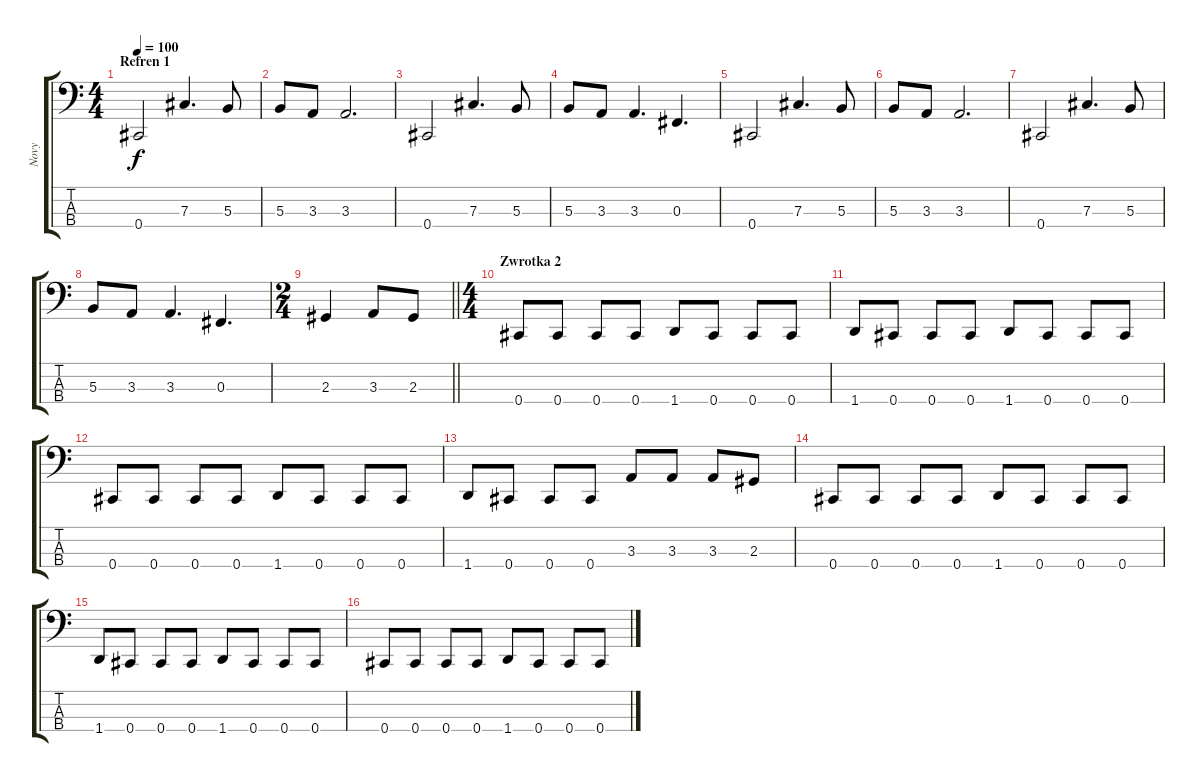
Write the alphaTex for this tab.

\track ("Novy" "Novy") {instrument electricbassfinger}
\staff {score tabs}
\tuning (E2 B1 Gb1 Db1) {hide}
\ts (4 4)
\section ("" "Refren 1")
\tempo 100
\clef f4
\ks c
0.4.2{dy f} 7.3.4{d} 5.3.8 |
5.3.8 3.3.8 3.3.2{d} |
0.4.2 7.3.4{d} 5.3.8 |
5.3.8 3.3.8 3.3.4{d} 0.3.4{d} |
0.4.2 7.3.4{d} 5.3.8 |
5.3.8 3.3.8 3.3.2{d} |
0.4.2 7.3.4{d} 5.3.8 |
5.3.8 3.3.8 3.3.4{d} 0.3.4{d} |
\ts (2 4)
\barLineRight lightlight
2.3.4 3.3.8 2.3.8 |
\ts (4 4)
\section ("" "Zwrotka 2")
0.4.8 0.4.8 0.4.8 0.4.8 1.4.8 0.4.8 0.4.8 0.4.8 |
1.4.8 0.4.8 0.4.8 0.4.8 1.4.8 0.4.8 0.4.8 0.4.8 |
0.4.8 0.4.8 0.4.8 0.4.8 1.4.8 0.4.8 0.4.8 0.4.8 |
1.4.8 0.4.8 0.4.8 0.4.8 3.3.8 3.3.8 3.3.8 2.3.8 |
0.4.8 0.4.8 0.4.8 0.4.8 1.4.8 0.4.8 0.4.8 0.4.8 |
1.4.8 0.4.8 0.4.8 0.4.8 1.4.8 0.4.8 0.4.8 0.4.8 |
0.4.8 0.4.8 0.4.8 0.4.8 1.4.8 0.4.8 0.4.8 0.4.8
